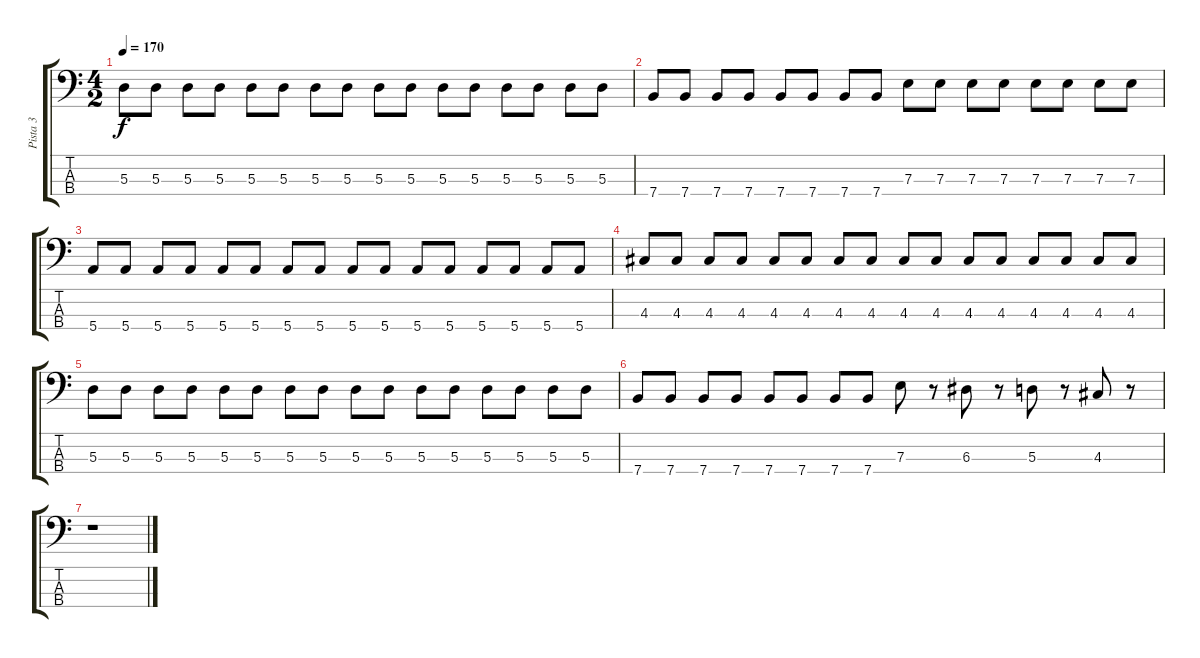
\track ("Pista 3" "Pista 3") {instrument electricbasspick}
\staff {score tabs}
\tuning (G2 D2 A1 E1) {hide}
\ts (4 2)
\tempo 170
\clef f4
\ks c
5.3.8{dy f} 5.3.8 5.3.8 5.3.8 5.3.8 5.3.8 5.3.8 5.3.8 5.3.8 5.3.8 5.3.8 5.3.8 5.3.8 5.3.8 5.3.8 5.3.8 |
7.4.8 7.4.8 7.4.8 7.4.8 7.4.8 7.4.8 7.4.8 7.4.8 7.3.8 7.3.8 7.3.8 7.3.8 7.3.8 7.3.8 7.3.8 7.3.8 |
5.4.8 5.4.8 5.4.8 5.4.8 5.4.8 5.4.8 5.4.8 5.4.8 5.4.8 5.4.8 5.4.8 5.4.8 5.4.8 5.4.8 5.4.8 5.4.8 |
4.3.8 4.3.8 4.3.8 4.3.8 4.3.8 4.3.8 4.3.8 4.3.8 4.3.8 4.3.8 4.3.8 4.3.8 4.3.8 4.3.8 4.3.8 4.3.8 |
5.3.8 5.3.8 5.3.8 5.3.8 5.3.8 5.3.8 5.3.8 5.3.8 5.3.8 5.3.8 5.3.8 5.3.8 5.3.8 5.3.8 5.3.8 5.3.8 |
7.4.8 7.4.8 7.4.8 7.4.8 7.4.8 7.4.8 7.4.8 7.4.8 7.3.8 r.8 6.3.8 r.8 5.3.8 r.8 4.3.8 r.8 |
r.1
